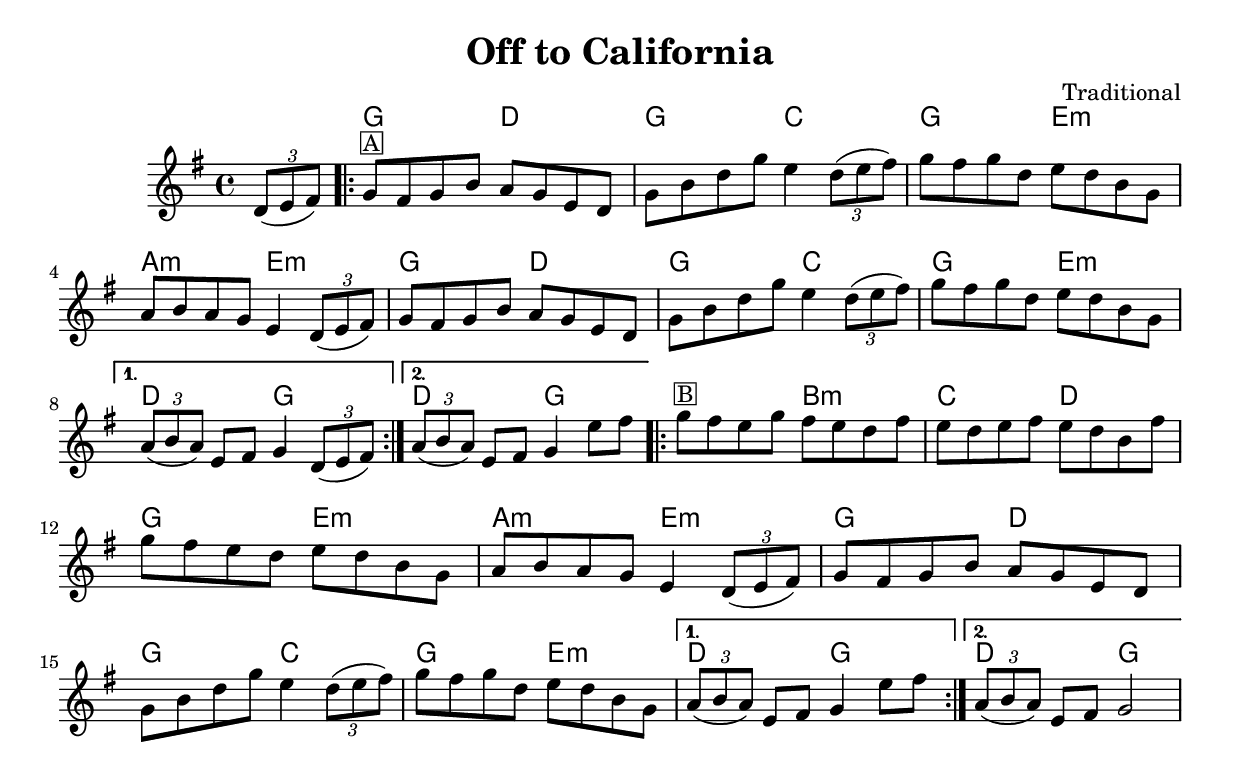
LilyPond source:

\version "2.18.2"
\language "english"

\version "2.18.2"
\language "english"

offToCaliforniaMelodyA = \relative c' {
  \partial 4
  \tuplet 3/2 { d8( e fs) }
  \repeat volta 2 {
    | g8^\markup {\box A} fs g b a g e d
    | g8 b d g e4 \tuplet 3/2 {d8( e fs)}
    | g8 fs g d e d b g
    | a8 b a g e4 \tuplet 3/2 { d8( e fs) }
    | g8 fs g b a g e d
    | g8 b d g e4 \tuplet 3/2 { d8( e fs) }
    | g8 fs g d e d b g
  }
  \alternative {
    { | \tuplet 3/2 {a8( b a)} e8 fs g4 \tuplet 3/2 { d8( e fs) } }
    { | \tuplet 3/2 {a8( b a)} e8 fs g4 e'8 fs }
  }
}

offToCaliforniaMelodyB = \relative c''' {
  \repeat volta 2 {
    | g8^\markup {\box B} fs e g fs e d fs
    | e8 d e fs e d b fs'
    | g8 fs e d e d b g
    | a8 b a g e4 \tuplet 3/2 {d8( e fs)}
    | g8 fs g b a g e d
    | g8 b d g e4 \tuplet 3/2 {d8( e fs)}
    | g8 fs g d e d b g
  }
  \alternative {
    { | \tuplet 3/2 {a8( b a)} e8 fs g4 e'8 fs }
    { | \tuplet 3/2 {a,8( b a)} e8 fs g2 }
  }
}

offToCaliforniaMelody = {
  \key g \major
  \time 4/4

  \offToCaliforniaMelodyA
  \offToCaliforniaMelodyB
}

offToCaliforniaChordsA = \chordmode {
  \repeat volta 2 {
    | g2 d
    | g2 c
    | g2 e:min
    | a2:min e:min
    | g2 d
    | g2 c
    | g2 e:min
  }
  \alternative {
    { | d2 g }
    { | d2 g }
  }
}

offToCaliforniaChordsB = \chordmode {
  \repeat volta 2 {
    | g2 b:min
    | c2 d
    | g2 e:min
    | a2:min e:min
    | g2 d
    | g2 c
    | g2 e:min
  }
  \alternative {
    { | d2 g }
    { | d2 g }
  }
}

offToCaliforniaChords = {
  s4
  \offToCaliforniaChordsA
  \offToCaliforniaChordsB
}


\book {
  \header {
    title = "Off to California"
    composer = "Traditional"
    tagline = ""
  }

  \score {
    <<
      \new ChordNames {
        \set chordChanges = ##t
        \offToCaliforniaChords
      }
      \new Staff {
        \clef treble
        \offToCaliforniaMelody
      }
    >>
    \layout {}
  }

  \score {
    <<
      \unfoldRepeats \offToCaliforniaMelody
    >>
    \midi {}
  }
}
